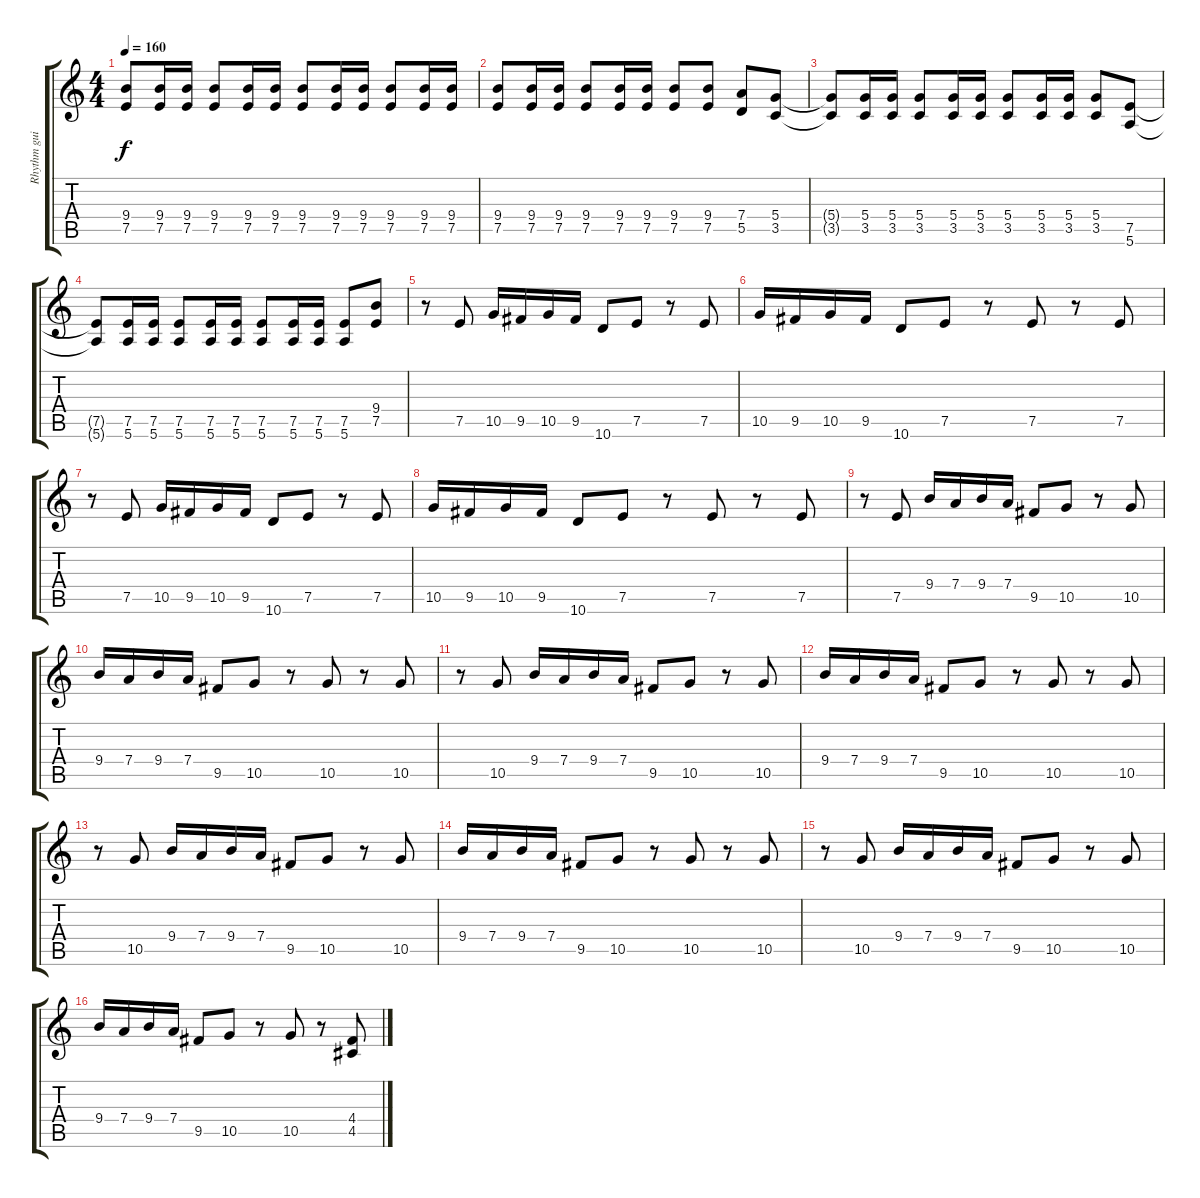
\track ("Rhythm guitar" "Rhythm gui") {instrument distortionguitar}
\staff {score tabs}
\tuning (E4 B3 G3 D3 A2 E2) {hide}
\ts (4 4)
\tempo 160
\clef g2
\ks c
(9.4{t} 7.5{t}).8{dy f} (9.4 7.5).16 (9.4 7.5).16 (9.4 7.5).8 (9.4 7.5).16 (9.4 7.5).16 (9.4 7.5).8 (9.4 7.5).16 (9.4 7.5).16 (9.4 7.5).8 (9.4 7.5).16 (9.4 7.5).16 |
(9.4 7.5).8 (9.4 7.5).16 (9.4 7.5).16 (9.4 7.5).8 (9.4 7.5).16 (9.4 7.5).16 (9.4 7.5).8 (9.4 7.5).8 (7.4 5.5).8 (5.4 3.5).8 |
(5.4{t} 3.5{t}).8 (5.4 3.5).16 (5.4 3.5).16 (5.4 3.5).8 (5.4 3.5).16 (5.4 3.5).16 (5.4 3.5).8 (5.4 3.5).16 (5.4 3.5).16 (5.4 3.5).8 (7.5 5.6).8 |
(7.5{t} 5.6{t}).8 (7.5 5.6).16 (7.5 5.6).16 (7.5 5.6).8 (7.5 5.6).16 (7.5 5.6).16 (7.5 5.6).8 (7.5 5.6).16 (7.5 5.6).16 (7.5 5.6).8 (9.4 7.5).8 |
r.8 7.5.8 10.5.16 9.5.16 10.5.16 9.5.16 10.6.8 7.5.8 r.8 7.5.8 |
10.5.16 9.5.16 10.5.16 9.5.16 10.6.8 7.5.8 r.8 7.5.8 r.8 7.5.8 |
r.8 7.5.8 10.5.16 9.5.16 10.5.16 9.5.16 10.6.8 7.5.8 r.8 7.5.8 |
10.5.16 9.5.16 10.5.16 9.5.16 10.6.8 7.5.8 r.8 7.5.8 r.8 7.5.8 |
r.8 7.5.8 9.4.16 7.4.16 9.4.16 7.4.16 9.5.8 10.5.8 r.8 10.5.8 |
9.4.16 7.4.16 9.4.16 7.4.16 9.5.8 10.5.8 r.8 10.5.8 r.8 10.5.8 |
r.8 10.5.8 9.4.16 7.4.16 9.4.16 7.4.16 9.5.8 10.5.8 r.8 10.5.8 |
9.4.16 7.4.16 9.4.16 7.4.16 9.5.8 10.5.8 r.8 10.5.8 r.8 10.5.8 |
r.8 10.5.8 9.4.16 7.4.16 9.4.16 7.4.16 9.5.8 10.5.8 r.8 10.5.8 |
9.4.16 7.4.16 9.4.16 7.4.16 9.5.8 10.5.8 r.8 10.5.8 r.8 10.5.8 |
r.8 10.5.8 9.4.16 7.4.16 9.4.16 7.4.16 9.5.8 10.5.8 r.8 10.5.8 |
9.4.16 7.4.16 9.4.16 7.4.16 9.5.8 10.5.8 r.8 10.5.8 r.8 (4.4 4.5).8
